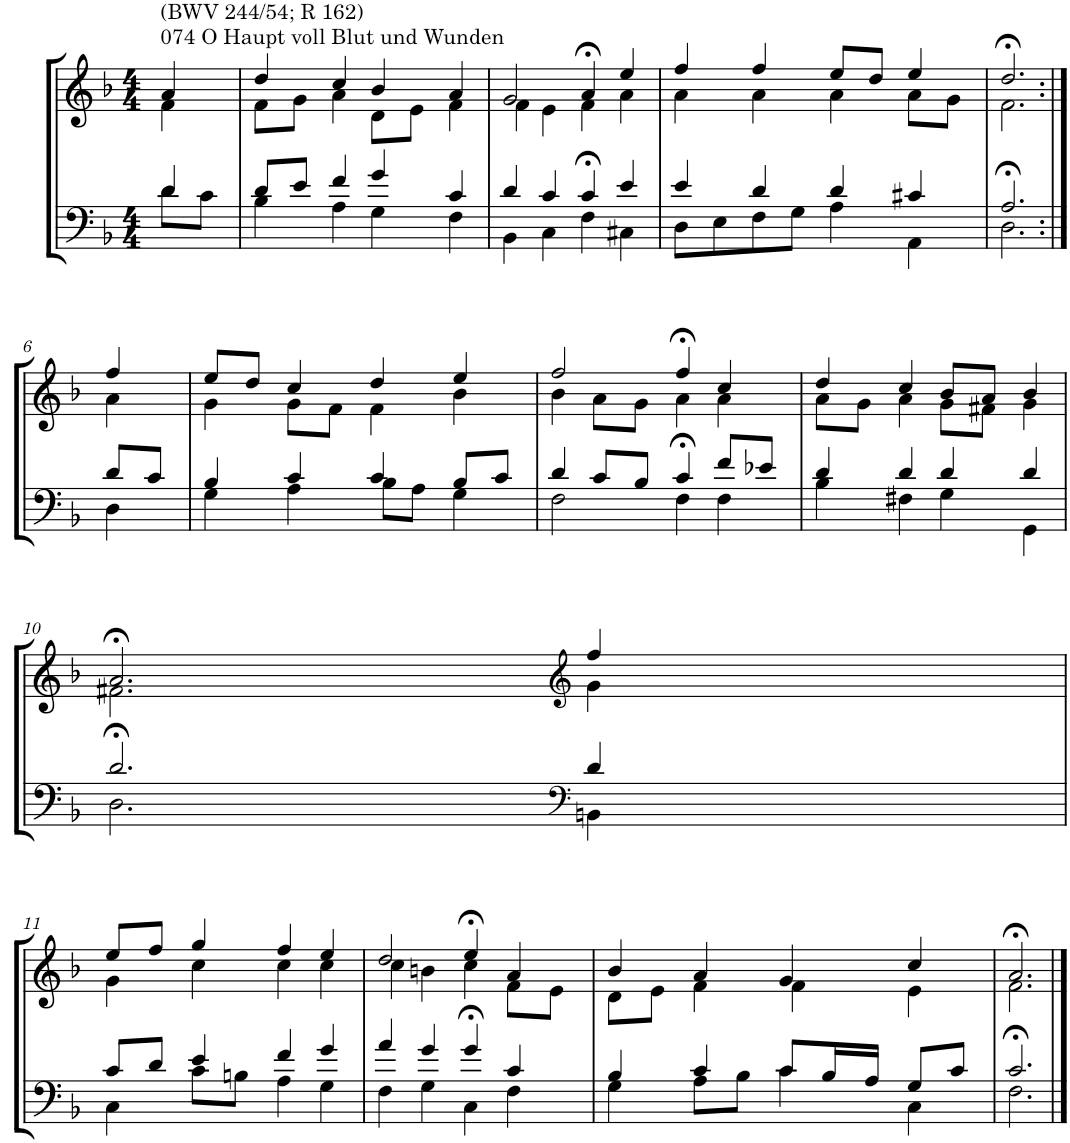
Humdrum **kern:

**kern	**kern
*part2	*part1
*staff2	*staff1
*I"Tenor/Baß	*I"Sopran/Alt
*clefF4	*clefG2
*k[b-]	*k[b-]
*M4/4	*M4/4
=1	=1
*^	*^
!	!	!LO:TX:a:t=074 O Haupt voll Blut und Wunden	!
!	!	!LO:TX:a:t=(BWV 244/54; R 162)	!
4d/	8d\L	4a/	4f\
.	8c\J	.	.
=2	=2	=2	=2
8d/L	4B-\	4dd/	8f\L
8e/J	.	.	8g\J
4f/	4A\	4cc/	4a\
4g/	4G\	4b-/	8d\L
.	.	.	8e\J
4c/	4F\	4a/	4f\
=3	=3	=3	=3
4d/	4BB-\	2g/	4f\
4c/	4C\	.	4e\
4c/	4F>\	4a>/	4f\
4e/	4C#X\	4ee/	4a\
=4	=4	=4	=4
4e/	8D\L	4ff/	4a\
.	8E\	.	.
4d/	8F\	4ff/	4a\
.	8G\J	.	.
4d/	4A\	8ee/L	4a\
.	.	8dd/J	.
4c#X/	4AA\	4ee/	8a\L
.	.	.	8g\J
=5	=5	=5	=5
2.A/	2.D>\	2.dd>/	2.f\
!!LO:LB:g=z	!!
=6:|!	=6:|!	=6:|!	=6:|!
8d/L	4D\	4ff/	4a\
8c/J	.	.	.
=7	=7	=7	=7
4B-/	4G\	8ee/L	4g\
.	.	8dd/J	.
4c/	4A\	4cc/	8g\L
.	.	.	8f\J
4c/	8B-\L	4dd/	4f\
.	8A\J	.	.
8B-/L	4G\	4ee/	4b-\
8c/J	.	.	.
=8	=8	=8	=8
4d/	2F\	2ff/	4b-\
8c/L	.	.	8a\L
8B-/J	.	.	8g\J
4c/	4F>\	4ff>/	4a\
8f/L	4F\	4cc/	4a\
8e-X/J	.	.	.
=9	=9	=9	=9
4d/	4B-\	4dd/	8a\L
.	.	.	8g\J
4d/	4F#X\	4cc/	4a\
4d/	4G\	8b-/L	8g\L
.	.	8a/J	8f#X\J
4d/	4GG\	4b-/	4g\
!!LO:LB:g=z	!!
=10	=10	=10	=10
2.d/	2.D>\	2.a>/	2.f#X\
*clefF4	*	*clefG2	*
4d/	4BBn\	4ff/	4g\
!!LO:LB:g=z	!!
=11	=11	=11	=11
8c/L	4C\	8ee/L	4g\
8d/J	.	8ff/J	.
4e/	8c\L	4gg/	4cc\
.	8Bn\J	.	.
4f/	4A\	4ff/	4cc\
4g/	4G\	4ee/	4cc\
=12	=12	=12	=12
4a/	4F\	2dd/	4cc\
4g/	4G\	.	4bn\
4g/	4C>\	4ee>/	4cc\
4c/	4F\	4a/	8f\L
.	.	.	8e\J
=13	=13	=13	=13
4B-/	4G\	4b-/	8d\L
.	.	.	8e\J
4c/	8A\L	4a/	4f\
.	8B-\J	.	.
8c/L	4c\	4g/	4f\
16B-/L	.	.	.
16A/JJ	.	.	.
8G/L	4C\	4cc/	4e\
8c/J	.	.	.
=14	=14	=14	=14
2.c/	2.F>\	2.a>/	2.f\
*v	*v	*	*
*	*v	*v
==	==
*-	*-
